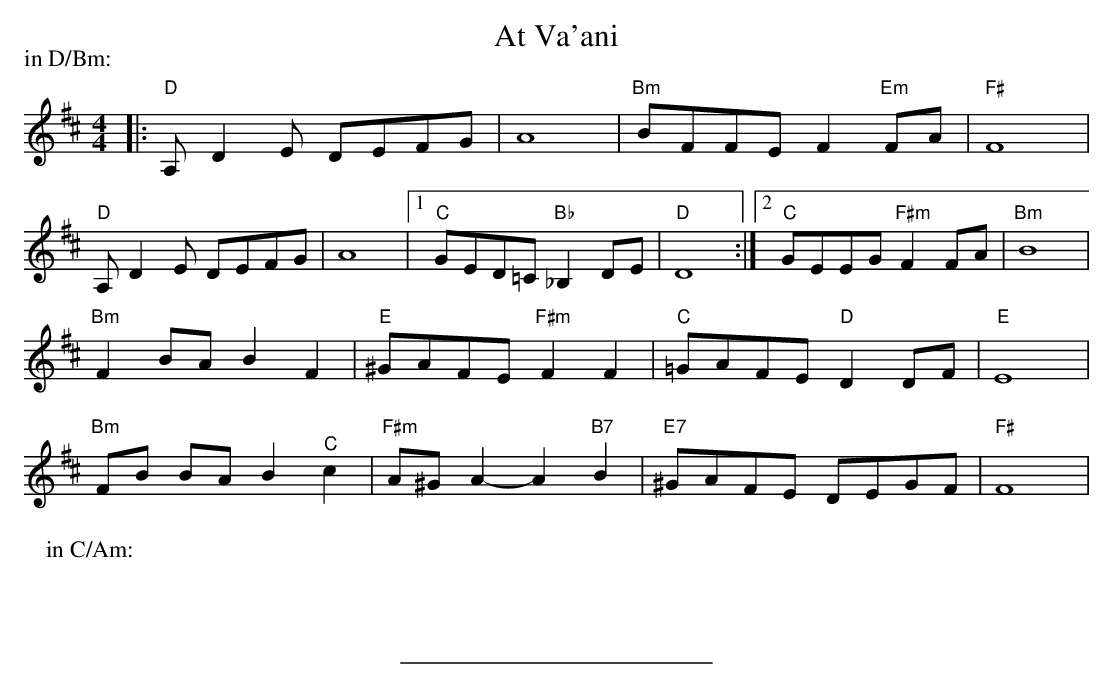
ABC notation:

X:1
T:At Va'ani
M:4/4
L:1/8
P: in D/Bm:
K:D
|: "D" A, D2 E DEFG | A8 | "Bm" BFFE F2 "Em" FA | "F#" F8 |
"D" A, D2 E DEFG | A8 |1 "C" GED=C "Bb" _B,2 DE | "D" D8 :|2 "C" GEEG "F#m" F2 FA | "Bm" B8 |
"Bm" F2 BA B2 F2 |"E" ^GAFE "F#m" F2 F2 | "C" =GAFE "D" D2 DF | "E" E8 |
"Bm" FB BA B2 "^C" c2 | "F#m" A^G A2-A2 "B7" B2 | "E7" ^GAFE DEGF | "F#" F8 |
P: in C/Am:
